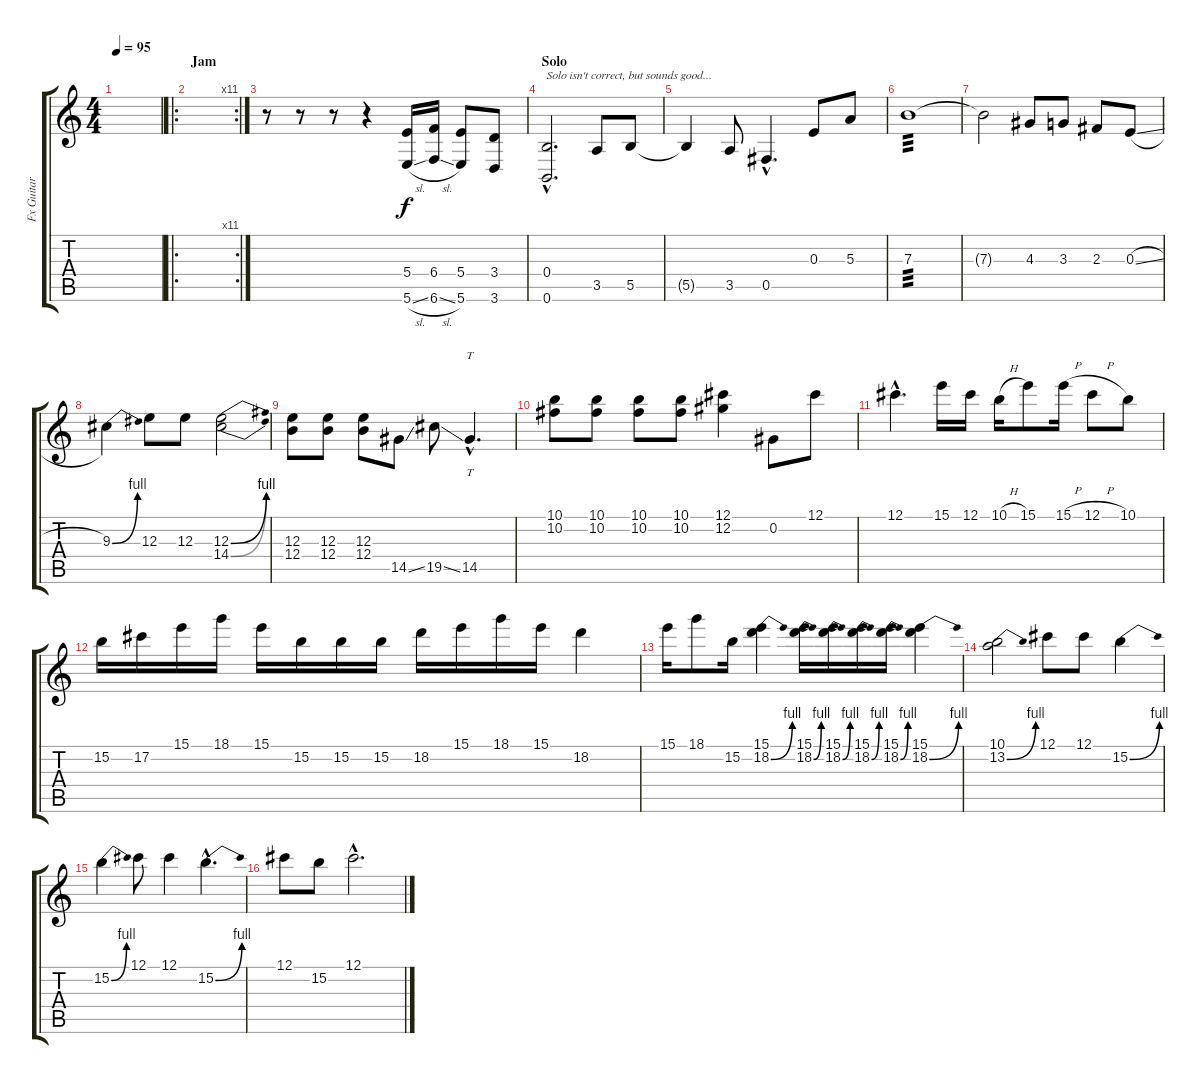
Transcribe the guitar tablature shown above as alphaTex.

\track ("Fx Guitar [Wah]" "Fx Guitar ") {instrument guitarharmonics}
\staff {score tabs}
\tuning (Db4 Ab3 E3 B2 Gb2 B1) {hide}
\ts (4 4)
\tempo 95
\clef g2
\ks c
|
\ro
\rc 11
\section ("" "Jam")
|
r.8{instrument electricguitarmuted} r.8 r.8 r.4 (5.4 5.6{sl}).16{instrument electricguitarmuted} (6.4 6.6{sl}).16{instrument electricguitarmuted} (5.4 5.6).8{instrument electricguitarmuted} (3.4 3.6).8{instrument electricguitarmuted} |
\section ("" "Solo")
(0.4{hac} 0.6{hac}).2{d txt "Solo isn't correct, but sounds good..." instrument overdrivenguitar} 3.5.8{instrument guitarharmonics} 5.5.8{instrument guitarharmonics} |
5.5{t}.4{instrument guitarharmonics} 3.5.8 0.5{hac}.4{d} 0.3.8 5.3.8 |
7.3.1{tp 3 instrument guitarharmonics} |
7.3{t}.2{instrument guitarharmonics} 4.3.8 3.3.8 2.3.8 0.3{sl}.8 |
9.3{be (bend 0 0 60 4)}.4{instrument guitarharmonics} 12.3.8 12.3.8 (12.3{be (bend 0 0 60 4)} 14.4{be (bend 0 0 60 4)}).2 |
(12.3 12.4).8{instrument guitarharmonics} (12.3 12.4).8 (12.3 12.4).8 14.5{ss}.8 19.5{ss}.8 14.5{hac}.4{tt d} |
(10.1 10.2).8{instrument guitarharmonics} (10.1 10.2).8 (10.1 10.2).8 (10.1 10.2).8 (12.1 12.2).4 0.2.8 12.1.8 |
12.1{hac}.4{d instrument guitarharmonics} 15.1.16 12.1.16 10.1{h}.16 15.1.8 15.1{h}.16 12.1{h}.8 10.1.8 |
15.2.16{instrument guitarharmonics} 17.2.16 15.1.16 18.1.16 15.1.16 15.2.16 15.2.16 15.2.16 18.2.16 15.1.16 18.1.16 15.1.16 18.2.4 |
15.1.16{instrument guitarharmonics} 18.1.8 15.2.16 (15.1 18.2{be (bend 0 0 60 4)}).4 (15.1 18.2{be (bend 0 0 60 4)}).16 (15.1 18.2{be (bend 0 0 60 4)}).16 (15.1 18.2{be (bend 0 0 60 4)}).16 (15.1 18.2{be (bend 0 0 60 4)}).16 (15.1 18.2{be (bend 0 0 60 4)}).4 |
(10.1 13.2{be (bend 0 0 60 4)}).2{instrument guitarharmonics} 12.1.8 12.1.8 15.2{be (bend 0 0 60 4)}.4 |
15.2{be (bend 0 0 60 4)}.4{instrument guitarharmonics} 12.1.8 12.1.4 15.2{be (bend 0 0 60 4) hac}.4{d} |
12.1.8{instrument guitarharmonics} 15.2.8 12.1{hac}.2{d}
